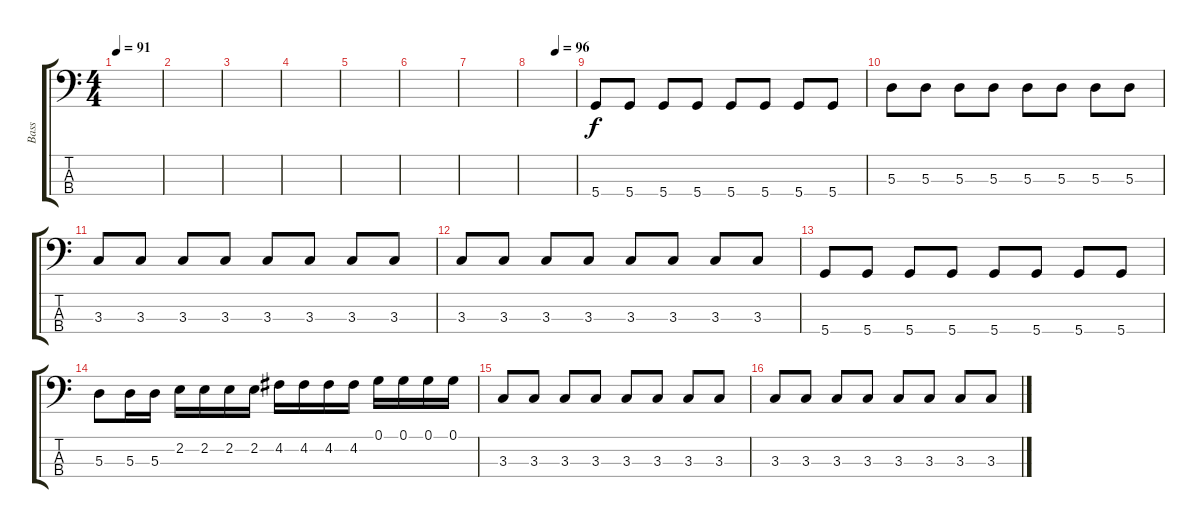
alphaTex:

\track ("Bass" "Bass") {instrument electricbassfinger}
\staff {score tabs}
\tuning (G2 D2 A1 D1) {hide}
\ts (4 4)
\tempo 91
\clef f4
\ks c
|
|
|
|
|
|
|
\tempo (96 0.5625)
|
5.4.8 5.4.8 5.4.8 5.4.8 5.4.8 5.4.8 5.4.8 5.4.8 |
5.3.8 5.3.8 5.3.8 5.3.8 5.3.8 5.3.8 5.3.8 5.3.8 |
3.3.8 3.3.8 3.3.8 3.3.8 3.3.8 3.3.8 3.3.8 3.3.8 |
3.3.8 3.3.8 3.3.8 3.3.8 3.3.8 3.3.8 3.3.8 3.3.8 |
5.4.8 5.4.8 5.4.8 5.4.8 5.4.8 5.4.8 5.4.8 5.4.8 |
5.3.8 5.3.16 5.3.16 2.2.16 2.2.16 2.2.16 2.2.16 4.2.16 4.2.16 4.2.16 4.2.16 0.1.16 0.1.16 0.1.16 0.1.16 |
3.3.8 3.3.8 3.3.8 3.3.8 3.3.8 3.3.8 3.3.8 3.3.8 |
3.3.8 3.3.8 3.3.8 3.3.8 3.3.8 3.3.8 3.3.8 3.3.8
